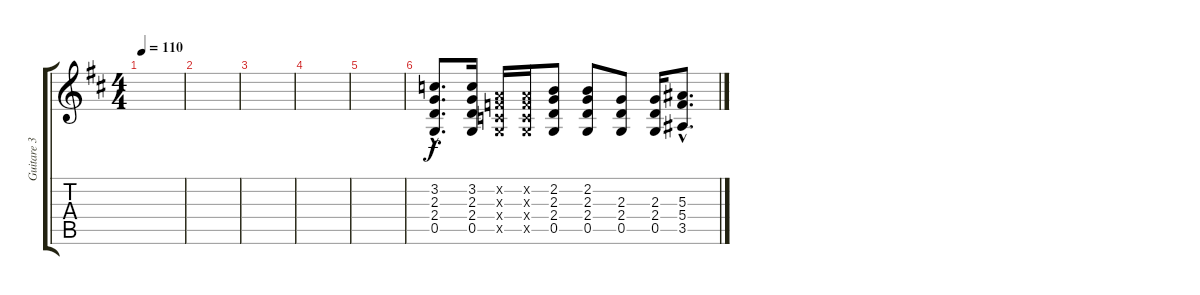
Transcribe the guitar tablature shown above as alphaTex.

\track ("Guitare 3" "Guitare 3") {instrument distortionguitar}
\staff {score tabs}
\tuning (D4 A3 F3 C3 G2 D2) {hide}
\ts (4 4)
\tempo 110
\clef g2
\ks d
|
|
|
|
|
(3.2{hac} 2.3{hac} 2.4{hac} 0.5{hac}).8{d} (3.2 2.3 2.4 0.5).16 (0.2{x} 0.3{x} 0.4{x} 0.5{x}).16 (0.2{x} 0.3{x} 0.4{x} 0.5{x}).16 (2.2 2.3 2.4 0.5).8 (2.2 2.3 2.4 0.5).8 (2.3 2.4 0.5).8 (2.3 2.4 0.5).16 (5.3{hac} 5.4{hac} 3.5{hac}).8{d}
